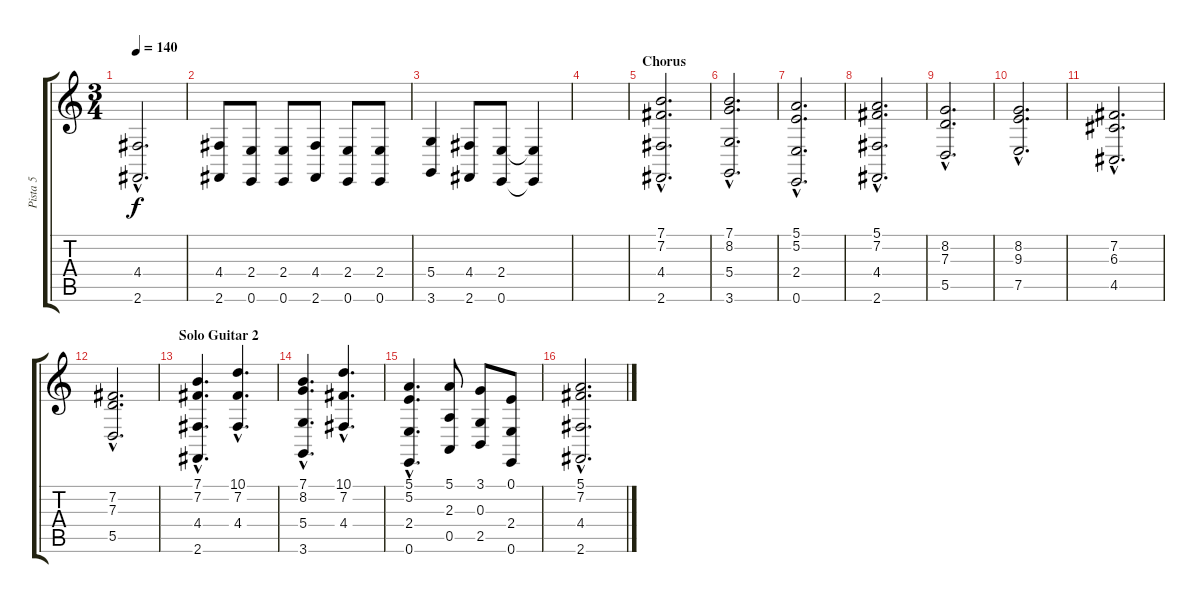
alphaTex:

\track ("Pista 5" "Pista 5") {instrument stringensemble2}
\staff {score tabs}
\tuning (E4 B3 G3 D3 A2 E2) {hide}
\ts (3 4)
\tempo 140
\clef g2
\ks c
(4.4{hac} 2.6{hac}).2{d dy f} |
(4.4 2.6).8 (2.4 0.6).8 (2.4 0.6).8 (4.4 2.6).8 (2.4 0.6).8 (2.4 0.6).8 |
(5.4 3.6).4 (4.4 2.6).8 (2.4 0.6).8 (2.4{t} 0.6{t}).4 |
|
\section ("" "Chorus")
(7.1{hac} 7.2{hac} 4.4{hac} 2.6{hac}).2{d volume 14 balance 8 instrument stringensemble1} |
(7.1{hac} 8.2{hac} 5.4{hac} 3.6{hac}).2{d} |
(5.1{hac} 5.2{hac} 2.4{hac} 0.6{hac}).2{d} |
(5.1{hac} 7.2{hac} 4.4{hac} 2.6{hac}).2{d} |
(8.2{hac} 7.3{hac} 5.5{hac}).2{d} |
(8.2{hac} 9.3{hac} 7.5{hac}).2{d} |
(7.2{hac} 6.3{hac} 4.5{hac}).2{d} |
(7.2{hac} 7.3{hac} 5.5{hac}).2{d} |
\section ("" "Solo Guitar 2")
(7.1{hac} 7.2{hac} 4.4{hac} 2.6{hac}).4{d volume 16 balance 8} (10.1{hac} 7.2{hac} 4.4{hac}).4{d} |
(7.1{hac} 8.2{hac} 5.4{hac} 3.6{hac}).4{d} (10.1{hac} 7.2{hac} 4.4{hac}).4{d} |
(5.1{hac} 5.2{hac} 2.4{hac} 0.6{hac}).4{d} (5.1 2.3 0.5).8 (3.1 0.3 2.5).8 (0.1 2.4 0.6).8 |
(5.1{hac} 7.2{hac} 4.4{hac} 2.6{hac}).2{d}
